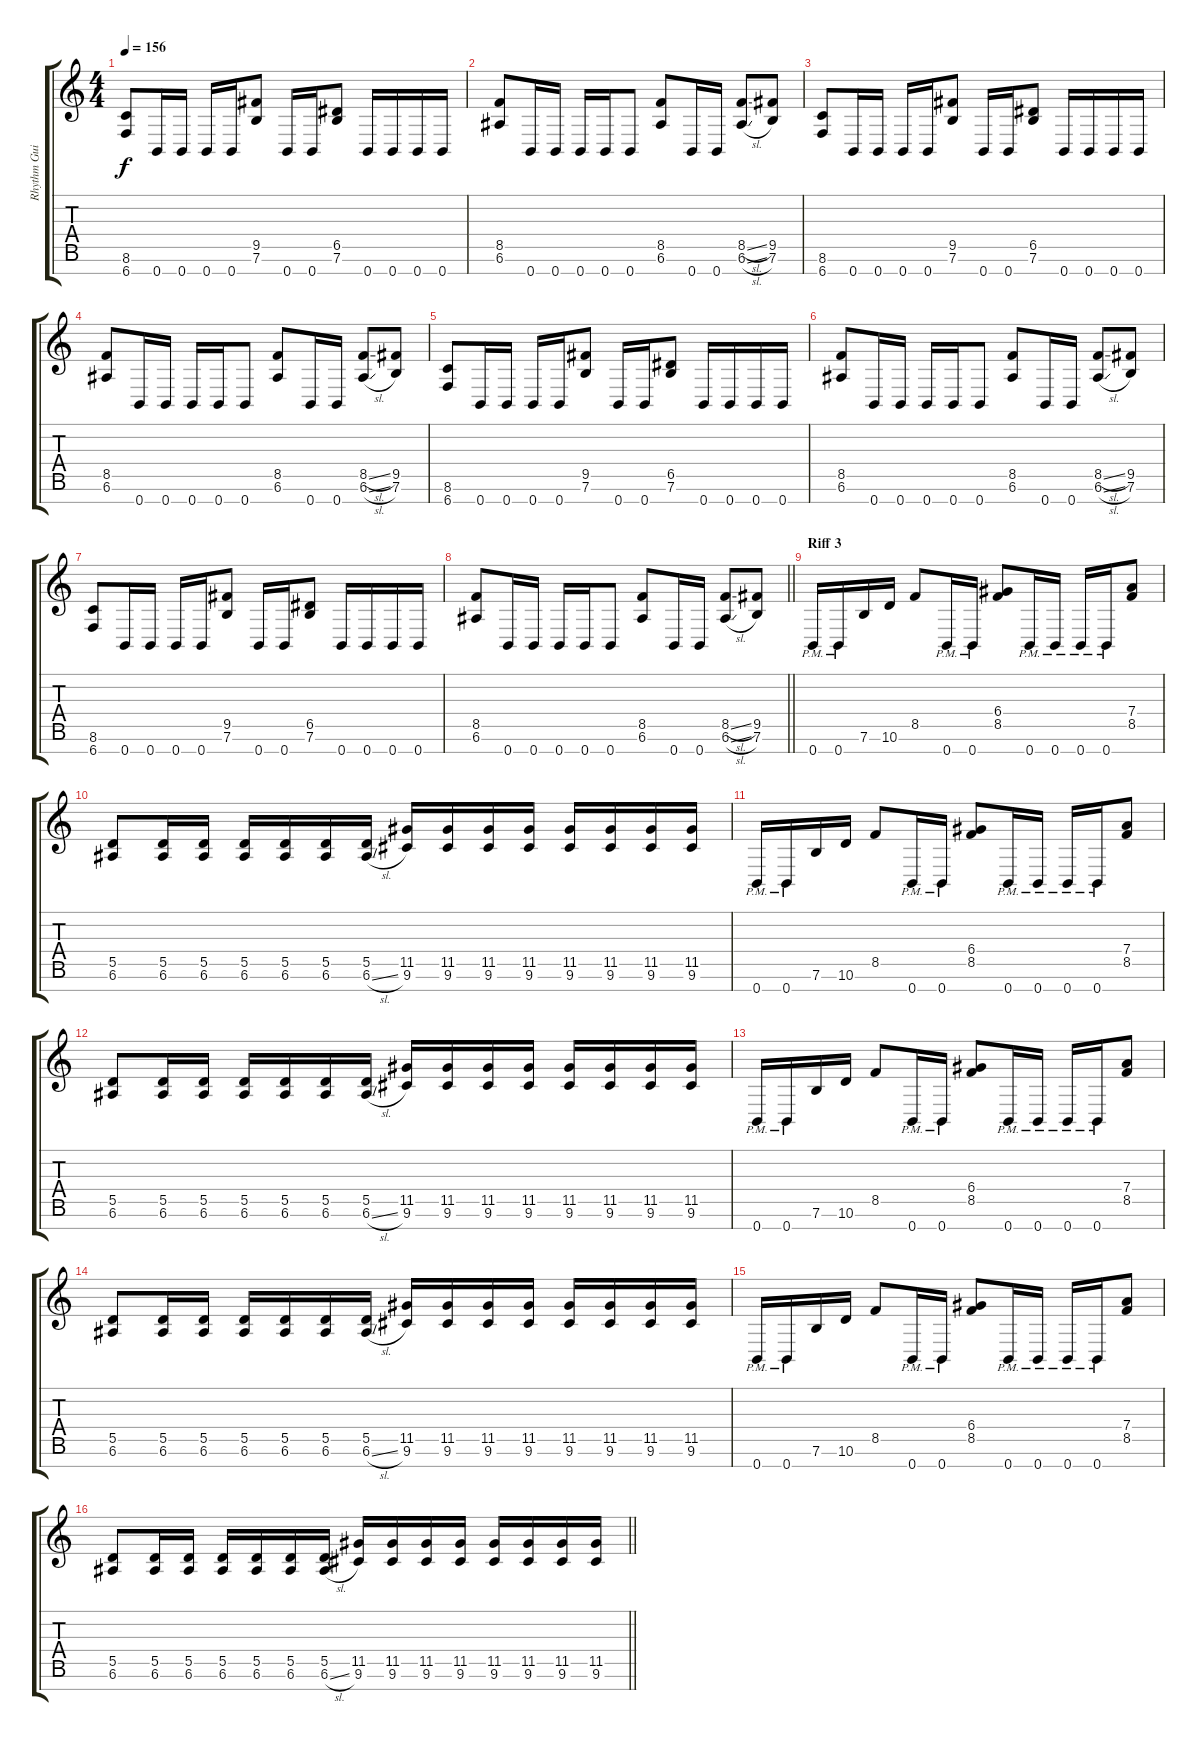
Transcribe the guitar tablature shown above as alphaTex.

\track ("Rhythm Guitar 2" "Rhythm Gui") {instrument overdrivenguitar}
\staff {score tabs}
\tuning (E4 B3 G3 D3 A2 E2 B1) {hide}
\ts (4 4)
\tempo 156
\clef g2
\ks c
(8.6 6.7).8{dy f} 0.7.16 0.7.16 0.7.16 0.7.16 (9.5 7.6).8 0.7.16 0.7.16 (6.5 7.6).8 0.7.16 0.7.16 0.7.16 0.7.16 |
(8.5 6.6).8 0.7.16 0.7.16 0.7.16 0.7.16 0.7.8 (8.5 6.6).8 0.7.16 0.7.16 (8.5{sl} 6.6{sl}).8 (9.5 7.6).8 |
(8.6 6.7).8 0.7.16 0.7.16 0.7.16 0.7.16 (9.5 7.6).8 0.7.16 0.7.16 (6.5 7.6).8 0.7.16 0.7.16 0.7.16 0.7.16 |
(8.5 6.6).8 0.7.16 0.7.16 0.7.16 0.7.16 0.7.8 (8.5 6.6).8 0.7.16 0.7.16 (8.5{sl} 6.6{sl}).8 (9.5 7.6).8 |
(8.6 6.7).8 0.7.16 0.7.16 0.7.16 0.7.16 (9.5 7.6).8 0.7.16 0.7.16 (6.5 7.6).8 0.7.16 0.7.16 0.7.16 0.7.16 |
(8.5 6.6).8 0.7.16 0.7.16 0.7.16 0.7.16 0.7.8 (8.5 6.6).8 0.7.16 0.7.16 (8.5{sl} 6.6{sl}).8 (9.5 7.6).8 |
(8.6 6.7).8 0.7.16 0.7.16 0.7.16 0.7.16 (9.5 7.6).8 0.7.16 0.7.16 (6.5 7.6).8 0.7.16 0.7.16 0.7.16 0.7.16 |
\barLineRight lightlight
(8.5 6.6).8 0.7.16 0.7.16 0.7.16 0.7.16 0.7.8 (8.5 6.6).8 0.7.16 0.7.16 (8.5{sl} 6.6{sl}).8 (9.5 7.6).8 |
\section ("" "Riff 3")
0.7{pm}.16 0.7{pm}.16 7.6.16 10.6.16 8.5.8 0.7{pm}.16 0.7{pm}.16 (6.4 8.5).8 0.7{pm}.16 0.7{pm}.16 0.7{pm}.16 0.7{pm}.16 (7.4 8.5).8 |
(5.5 6.6).8 (5.5 6.6).16 (5.5 6.6).16 (5.5 6.6).16 (5.5 6.6).16 (5.5 6.6).16 (5.5 6.6{sl}).16 (11.5 9.6).16 (11.5 9.6).16 (11.5 9.6).16 (11.5 9.6).16 (11.5 9.6).16 (11.5 9.6).16 (11.5 9.6).16 (11.5 9.6).16 |
0.7{pm}.16 0.7{pm}.16 7.6.16 10.6.16 8.5.8 0.7{pm}.16 0.7{pm}.16 (6.4 8.5).8 0.7{pm}.16 0.7{pm}.16 0.7{pm}.16 0.7{pm}.16 (7.4 8.5).8 |
(5.5 6.6).8 (5.5 6.6).16 (5.5 6.6).16 (5.5 6.6).16 (5.5 6.6).16 (5.5 6.6).16 (5.5 6.6{sl}).16 (11.5 9.6).16 (11.5 9.6).16 (11.5 9.6).16 (11.5 9.6).16 (11.5 9.6).16 (11.5 9.6).16 (11.5 9.6).16 (11.5 9.6).16 |
0.7{pm}.16 0.7{pm}.16 7.6.16 10.6.16 8.5.8 0.7{pm}.16 0.7{pm}.16 (6.4 8.5).8 0.7{pm}.16 0.7{pm}.16 0.7{pm}.16 0.7{pm}.16 (7.4 8.5).8 |
(5.5 6.6).8 (5.5 6.6).16 (5.5 6.6).16 (5.5 6.6).16 (5.5 6.6).16 (5.5 6.6).16 (5.5 6.6{sl}).16 (11.5 9.6).16 (11.5 9.6).16 (11.5 9.6).16 (11.5 9.6).16 (11.5 9.6).16 (11.5 9.6).16 (11.5 9.6).16 (11.5 9.6).16 |
0.7{pm}.16 0.7{pm}.16 7.6.16 10.6.16 8.5.8 0.7{pm}.16 0.7{pm}.16 (6.4 8.5).8 0.7{pm}.16 0.7{pm}.16 0.7{pm}.16 0.7{pm}.16 (7.4 8.5).8 |
\barLineRight lightlight
(5.5 6.6).8 (5.5 6.6).16 (5.5 6.6).16 (5.5 6.6).16 (5.5 6.6).16 (5.5 6.6).16 (5.5 6.6{sl}).16 (11.5 9.6).16 (11.5 9.6).16 (11.5 9.6).16 (11.5 9.6).16 (11.5 9.6).16 (11.5 9.6).16 (11.5 9.6).16 (11.5 9.6).16
